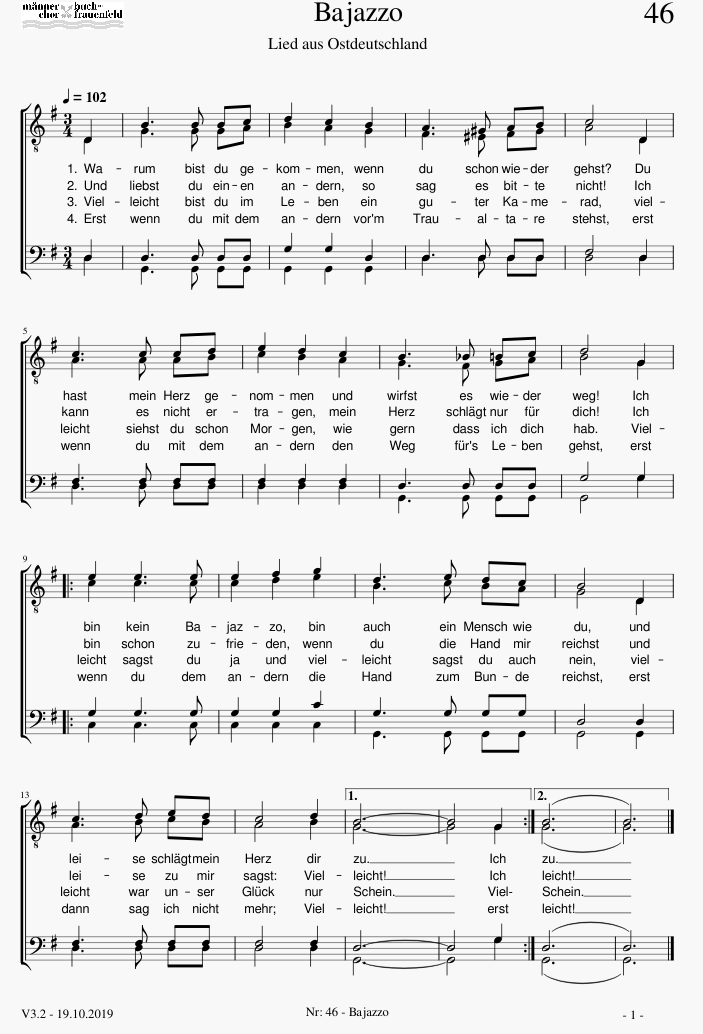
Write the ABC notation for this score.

X:1
%%score { ( 1 2 ) | ( 3 4 ) } 5 6 7 8
L:1/8
Q:1/4=102
M:3/4
I:linebreak $
K:G
V:1 treble-8
V:2 treble-8
V:3 bass
V:4 bass
V:5 treble-8
V:6 treble-8
V:7 bass
V:8 bass
V:1
 D2 | B3 B Bc | d2 c2 B2 | A3 ^G AB | c4 D2 |$ %5
 c3 c cd | e2 d2 c2 | B3 _B =Bc | d4 G2 |:$ e2 e3 e | %10
 e2 f2 g2 | d3 e dc | B4 D2 |$ c3 d ed | c4 d2 |1 %15
 B6- | B4 G2 :|2 (B6 | B6) |] %19
V:2
 D2 | G3 G GA | B2 A2 G2 | F3 ^E F^G | A4 D2 |$ %5
 A3 A AB | c2 B2 A2 | G3 F GA | B4 G2 |:$ c2 c3 c | %10
 c2 d2 e2 | B3 c BA | G4 D2 |$ A3 B cB | A4 B2 |1 %15
 G6- | G4 G2 :|2 (G6 | G6) |] %19
V:3
 D,2 | D,3 D, D,D, | G,2 G,2 D,2 | D,3 D, D,D, | F,4 D,2 |$ %5
 F,3 F, F,F, | F,2 F,2 F,2 | D,3 D, D,D, | G,4 G,2 |:$ G,2 G,3 G, | %10
 G,2 G,2 C2 | G,3 G, G,G, | D,4 D,2 |$ F,3 F, F,F, | F,4 F,2 |1 %15
 D,6- | D,4 G,2 :|2 (D,6 | D,6) |] %19
V:4
 D,2 | G,,3 G,, G,,G,, | G,,2 G,,2 G,,2 | D,3 D, D,D, | D,4 D,2 |$ %5
 D,3 D, D,D, | D,2 D,2 D,2 | G,,3 G,, G,,G,, | G,,4 G,2 |:$ C,2 C,3 C, | %10
 C,2 C,2 C,2 | G,,3 G,, G,,G,, | G,,4 G,,2 |$ D,3 D, D,D, | D,4 D,2 |1 %15
 G,,6- | G,,4 G,2 :|2 (G,,6 | G,,6) |] %19
V:5
 D2 | B3 B B c | d2 c2 B2 | A3 ^G A B | c4 D2 |$ %5
 c3 c c d | e2 d2 c2 | B3 _B =B c | d4 G2 |:$ e2 e3 e | %10
 e2 f2 g2 | d3 e d c | B4 D2 |$ c3 d e d | c4 d2 |1 %15
 B6- | B4 G2 :|2 B6- | B6 |] %19
V:6
 D2 | G3 G G A | B2 A2 G2 | F3 ^E F G | A4 D2 |$ %5
 A3 A A B | c2 B2 A2 | G3 F G A | B4 G2 |:$ c2 c3 c | %10
 c2 d2 e2 | B3 c B A | G4 D2 |$ A3 B c B | A4 B2 |1 %15
 G6- | G4 G2 :|2 G6- | G6 |] %19
V:7
 D,2 | D,3 D, D, D, | G,2 G,2 D,2 | D,3 D, D, D, | F,4 D,2 |$ %5
 F,3 F, F, F, | F,2 F,2 F,2 | D,3 D, D, D, | G,4 G,2 |:$ G,2 G,3 G, | %10
 G,2 G,2 C2 | G,3 G, G, G, | D,4 D,2 |$ F,3 F, F, F, | F,4 F,2 |1 %15
 D,6- | D,4 G,2 :|2 D,6- | D,6 |] %19
V:8
 D,2 | G,,3 G,, G,, G,, | G,,2 G,,2 G,,2 | D,3 D, D, D, | D,4 D,2 |$ %5
 D,3 D, D, D, | D,2 D,2 D,2 | G,,3 G,, G,, G,, | G,,4 G,2 |:$ C,2 C,3 C, | %10
 C,2 C,2 C,2 | G,,3 G,, G,, G,, | G,,4 G,,2 |$ D,3 D, D, D, | D,4 D,2 |1 %15
 G,,6- | G,,4 G,2 :|2 G,,6- | G,,6 |] %19
